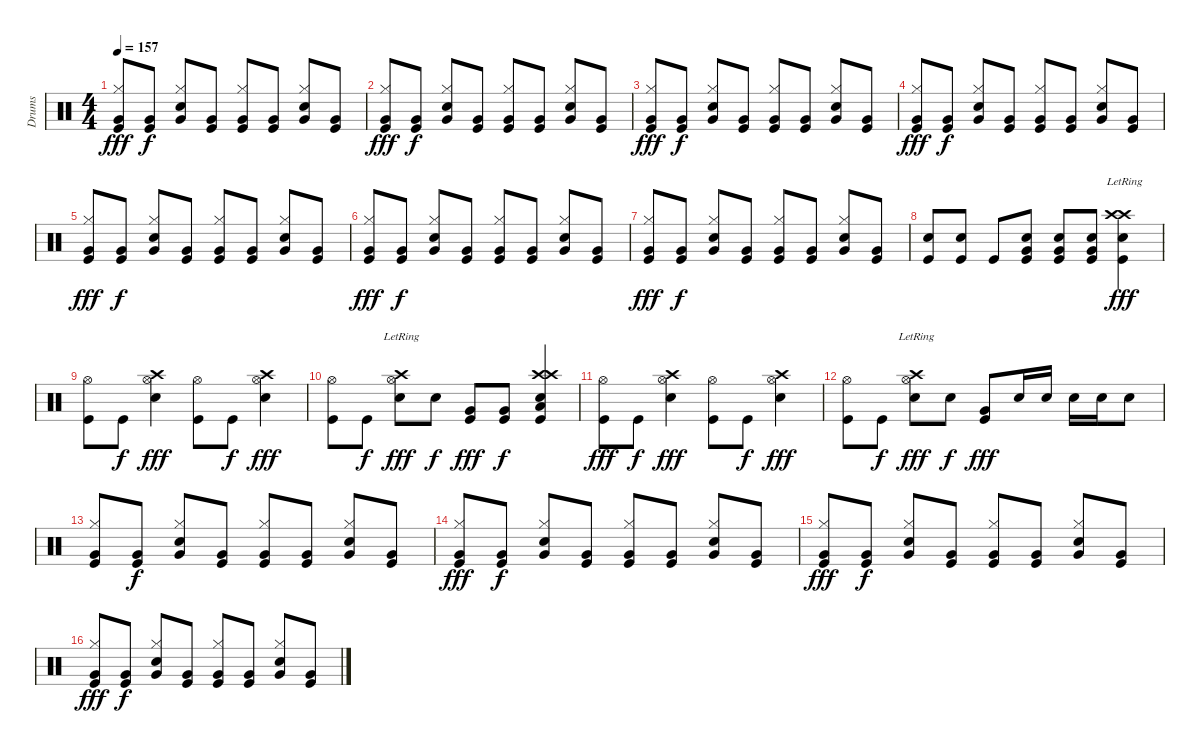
\track ("Drums" "Drums") {instrument percussion}
\staff {score}
\articulation defaults
\ts (4 4)
\tempo 157
\clef neutral
\ks c
("Very Low Tom (hit)" "Hi-Hat (closed)" "Kick (hit)").8{dy fff} ("Very Low Tom (hit)" "Kick (hit)").8{dy f} ("Very Low Tom (hit)" "Hi-Hat (closed)" "Snare (hit) 2").8 ("Very Low Tom (hit)" "Kick (hit)").8 ("Very Low Tom (hit)" "Hi-Hat (closed)" "Kick (hit)").8 ("Very Low Tom (hit)" "Kick (hit)").8 ("Very Low Tom (hit)" "Hi-Hat (closed)" "Snare (hit) 2").8 ("Very Low Tom (hit)" "Kick (hit)").8 |
("Very Low Tom (hit)" "Hi-Hat (closed)" "Kick (hit)").8{dy fff} ("Very Low Tom (hit)" "Kick (hit)").8{dy f} ("Very Low Tom (hit)" "Hi-Hat (closed)" "Snare (hit) 2").8 ("Very Low Tom (hit)" "Kick (hit)").8 ("Very Low Tom (hit)" "Hi-Hat (closed)" "Kick (hit)").8 ("Very Low Tom (hit)" "Kick (hit)").8 ("Very Low Tom (hit)" "Hi-Hat (closed)" "Snare (hit) 2").8 ("Very Low Tom (hit)" "Kick (hit)").8 |
("Very Low Tom (hit)" "Hi-Hat (closed)" "Kick (hit)").8{dy fff} ("Very Low Tom (hit)" "Kick (hit)").8{dy f} ("Very Low Tom (hit)" "Hi-Hat (closed)" "Snare (hit) 2").8 ("Very Low Tom (hit)" "Kick (hit)").8 ("Very Low Tom (hit)" "Hi-Hat (closed)" "Kick (hit)").8 ("Very Low Tom (hit)" "Kick (hit)").8 ("Very Low Tom (hit)" "Hi-Hat (closed)" "Snare (hit) 2").8 ("Very Low Tom (hit)" "Kick (hit)").8 |
("Very Low Tom (hit)" "Hi-Hat (closed)" "Kick (hit)").8{dy fff} ("Very Low Tom (hit)" "Kick (hit)").8{dy f} ("Very Low Tom (hit)" "Hi-Hat (closed)" "Snare (hit) 2").8 ("Very Low Tom (hit)" "Kick (hit)").8 ("Very Low Tom (hit)" "Hi-Hat (closed)" "Kick (hit)").8 ("Very Low Tom (hit)" "Kick (hit)").8 ("Very Low Tom (hit)" "Hi-Hat (closed)" "Snare (hit) 2").8 ("Very Low Tom (hit)" "Kick (hit)").8 |
("Very Low Tom (hit)" "Hi-Hat (closed)" "Kick (hit)").8{dy fff} ("Very Low Tom (hit)" "Kick (hit)").8{dy f} ("Very Low Tom (hit)" "Hi-Hat (closed)" "Snare (hit) 2").8 ("Very Low Tom (hit)" "Kick (hit)").8 ("Very Low Tom (hit)" "Hi-Hat (closed)" "Kick (hit)").8 ("Very Low Tom (hit)" "Kick (hit)").8 ("Very Low Tom (hit)" "Hi-Hat (closed)" "Snare (hit) 2").8 ("Very Low Tom (hit)" "Kick (hit)").8 |
("Very Low Tom (hit)" "Hi-Hat (closed)" "Kick (hit)").8{dy fff} ("Very Low Tom (hit)" "Kick (hit)").8{dy f} ("Very Low Tom (hit)" "Hi-Hat (closed)" "Snare (hit) 2").8 ("Very Low Tom (hit)" "Kick (hit)").8 ("Very Low Tom (hit)" "Hi-Hat (closed)" "Kick (hit)").8 ("Very Low Tom (hit)" "Kick (hit)").8 ("Very Low Tom (hit)" "Hi-Hat (closed)" "Snare (hit) 2").8 ("Very Low Tom (hit)" "Kick (hit)").8 |
("Very Low Tom (hit)" "Hi-Hat (closed)" "Kick (hit)").8{dy fff} ("Very Low Tom (hit)" "Kick (hit)").8{dy f} ("Very Low Tom (hit)" "Hi-Hat (closed)" "Snare (hit) 2").8 ("Very Low Tom (hit)" "Kick (hit)").8 ("Very Low Tom (hit)" "Hi-Hat (closed)" "Kick (hit)").8 ("Very Low Tom (hit)" "Kick (hit)").8 ("Very Low Tom (hit)" "Hi-Hat (closed)" "Snare (hit) 2").8 ("Very Low Tom (hit)" "Kick (hit)").8 |
("Snare (hit) 2" "Kick (hit)").8 ("Snare (hit) 2" "Kick (hit)").8 "Kick (hit)".8 ("Very Low Tom (hit)" "Snare (hit) 2" "Kick (hit)").8 ("Very Low Tom (hit)" "Snare (hit) 2" "Kick (hit)").8 ("Very Low Tom (hit)" "Snare (hit) 2" "Kick (hit)").8 ("Crash high (hit)"{lr} "Crash high (hit)"{lr} "Snare (hit) 2" "Kick (hit)").4{dy fff} |
("Hi-Hat (open)" "Kick (hit)").8 "Kick (hit)".8{dy f} ("Crash high (hit)" "Hi-Hat (open)" "Snare (hit) 2").4{dy fff} ("Hi-Hat (open)" "Kick (hit)").8 "Kick (hit)".8{dy f} ("Crash high (hit)" "Hi-Hat (open)" "Snare (hit) 2").4{dy fff} |
("Hi-Hat (open)" "Kick (hit)").8 "Kick (hit)".8{dy f} ("Crash high (hit)" "Hi-Hat (open)"{lr} "Snare (hit) 2").8{dy fff} "Snare (hit) 2".8{dy f} ("Very Low Tom (hit)" "Kick (hit)").8{dy fff} ("Very Low Tom (hit)" "Kick (hit)").8{dy f} ("Crash high (hit)" "Crash high (hit)" "Low Tom (hit)" "Snare (hit) 2" "Kick (hit)").4 |
("Hi-Hat (open)" "Kick (hit)").8{dy fff} "Kick (hit)".8{dy f} ("Crash high (hit)" "Hi-Hat (open)" "Snare (hit) 2").4{dy fff} ("Hi-Hat (open)" "Kick (hit)").8 "Kick (hit)".8{dy f} ("Crash high (hit)" "Hi-Hat (open)" "Snare (hit) 2").4{dy fff} |
("Hi-Hat (open)" "Kick (hit)").8 "Kick (hit)".8{dy f} ("Crash high (hit)" "Hi-Hat (open)"{lr} "Snare (hit) 2").8{dy fff} "Snare (hit) 2".8{dy f} ("Very Low Tom (hit)" "Kick (hit)").8{dy fff} "Snare (hit) 2".16 "Snare (hit) 2".16 "Snare (hit) 2".16 "Snare (hit) 2".16 "Snare (hit) 2".8 |
("Very Low Tom (hit)" "Hi-Hat (closed)" "Kick (hit)").8 ("Very Low Tom (hit)" "Kick (hit)").8{dy f} ("Very Low Tom (hit)" "Hi-Hat (closed)" "Snare (hit) 2").8 ("Very Low Tom (hit)" "Kick (hit)").8 ("Very Low Tom (hit)" "Hi-Hat (closed)" "Kick (hit)").8 ("Very Low Tom (hit)" "Kick (hit)").8 ("Very Low Tom (hit)" "Hi-Hat (closed)" "Snare (hit) 2").8 ("Very Low Tom (hit)" "Kick (hit)").8 |
("Very Low Tom (hit)" "Hi-Hat (closed)" "Kick (hit)").8{dy fff} ("Very Low Tom (hit)" "Kick (hit)").8{dy f} ("Very Low Tom (hit)" "Hi-Hat (closed)" "Snare (hit) 2").8 ("Very Low Tom (hit)" "Kick (hit)").8 ("Very Low Tom (hit)" "Hi-Hat (closed)" "Kick (hit)").8 ("Very Low Tom (hit)" "Kick (hit)").8 ("Very Low Tom (hit)" "Hi-Hat (closed)" "Snare (hit) 2").8 ("Very Low Tom (hit)" "Kick (hit)").8 |
("Very Low Tom (hit)" "Hi-Hat (closed)" "Kick (hit)").8{dy fff} ("Very Low Tom (hit)" "Kick (hit)").8{dy f} ("Very Low Tom (hit)" "Hi-Hat (closed)" "Snare (hit) 2").8 ("Very Low Tom (hit)" "Kick (hit)").8 ("Very Low Tom (hit)" "Hi-Hat (closed)" "Kick (hit)").8 ("Very Low Tom (hit)" "Kick (hit)").8 ("Very Low Tom (hit)" "Hi-Hat (closed)" "Snare (hit) 2").8 ("Very Low Tom (hit)" "Kick (hit)").8 |
("Very Low Tom (hit)" "Hi-Hat (closed)" "Kick (hit)").8{dy fff} ("Very Low Tom (hit)" "Kick (hit)").8{dy f} ("Very Low Tom (hit)" "Hi-Hat (closed)" "Snare (hit) 2").8 ("Very Low Tom (hit)" "Kick (hit)").8 ("Very Low Tom (hit)" "Hi-Hat (closed)" "Kick (hit)").8 ("Very Low Tom (hit)" "Kick (hit)").8 ("Very Low Tom (hit)" "Hi-Hat (closed)" "Snare (hit) 2").8 ("Very Low Tom (hit)" "Kick (hit)").8
